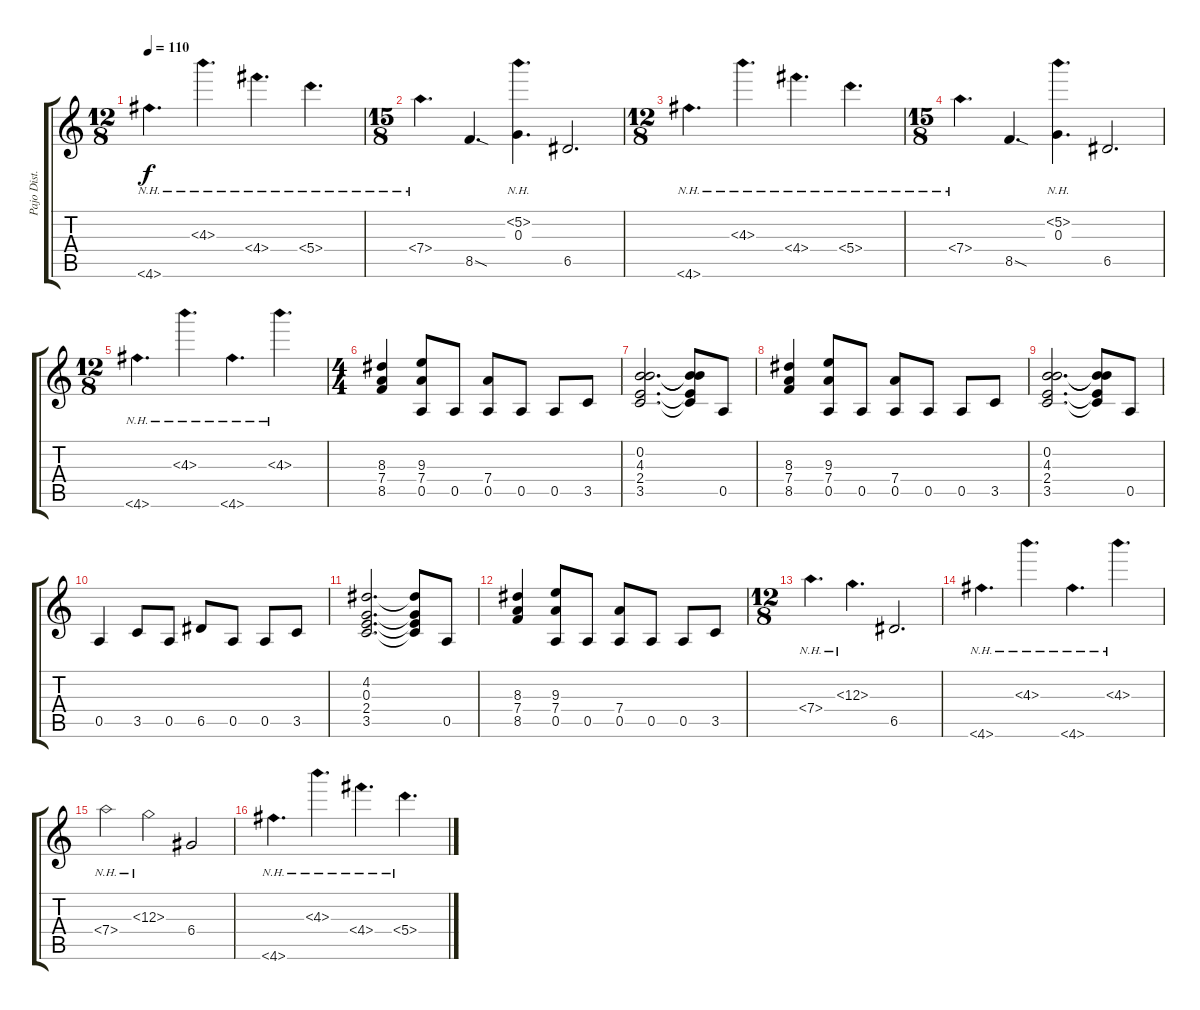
\track ("Pajo Dist." "Pajo Dist.") {instrument distortionguitar}
\staff {score tabs}
\tuning (E4 B3 G3 D3 A2 D2) {hide}
\ts (12 8)
\tempo 110
\clef g2
\ks c
4.6{nh}.4{d dy f} 4.3{nh}.4{d} 4.4{nh}.4{d} 5.4{nh}.4{d} |
\ts (15 8)
7.4{nh}.4{d} 8.5{sod}.4{d} (5.2{nh} 0.3).4{d} 6.5.2{d} |
\ts (12 8)
4.6{nh}.4{d} 4.3{nh}.4{d} 4.4{nh}.4{d} 5.4{nh}.4{d} |
\ts (15 8)
7.4{nh}.4{d} 8.5{sod}.4{d} (5.2{nh} 0.3).4{d} 6.5.2{d} |
\ts (12 8)
4.6{nh}.4{d} 4.3{nh}.4{d} 4.6{nh}.4{d} 4.3{nh}.4{d} |
\ts (4 4)
(8.3 7.4 8.5).4 (9.3 7.4 0.5).8 0.5.8 (7.4 0.5).8 0.5.8 0.5.8 3.5.8 |
(0.2 4.3 2.4 3.5).2{d} (0.2{t} 4.3{t} 2.4{t} 3.5{t}).8 0.5.8 |
(8.3 7.4 8.5).4 (9.3 7.4 0.5).8 0.5.8 (7.4 0.5).8 0.5.8 0.5.8 3.5.8 |
(0.2 4.3 2.4 3.5).2{d} (0.2{t} 4.3{t} 2.4{t} 3.5{t}).8 0.5.8 |
0.5.4 3.5.8 0.5.8 6.5.8 0.5.8 0.5.8 3.5.8 |
(4.2 0.3 2.4 3.5).2{d} (4.2{t} 0.3{t} 2.4{t} 3.5{t}).8 0.5.8 |
(8.3 7.4 8.5).4 (9.3 7.4 0.5).8 0.5.8 (7.4 0.5).8 0.5.8 0.5.8 3.5.8 |
\ts (12 8)
7.4{nh}.4{d} 12.3{nh}.4{d} 6.5.2{d} |
4.6{nh}.4{d} 4.3{nh}.4{d} 4.6{nh}.4{d} 4.3{nh}.4{d} |
7.4{nh}.2 12.3{nh}.2 6.4.2 |
4.6{nh}.4{d} 4.3{nh}.4{d} 4.4{nh}.4{d} 5.4{nh}.4{d}
